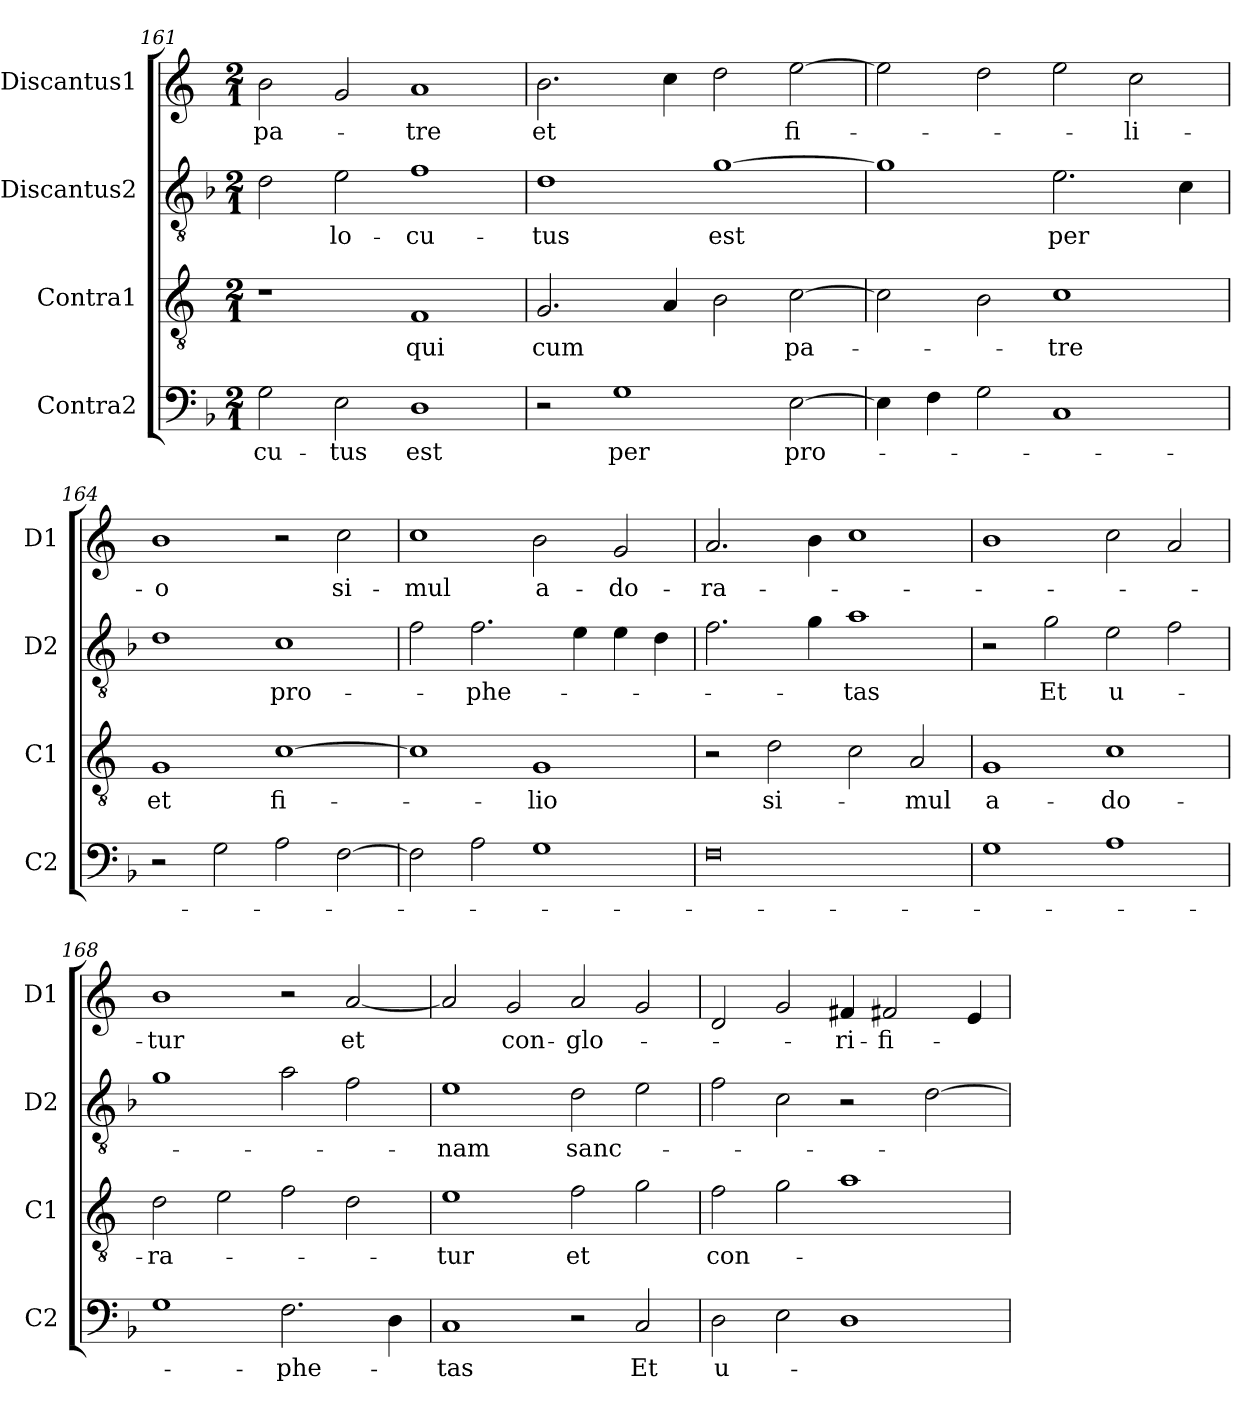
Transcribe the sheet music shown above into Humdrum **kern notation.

**kern	**text	**kern	**text	**kern	**text	**kern	**text
*part4	*part4	*part3	*part3	*part2	*part2	*part1	*part1
*staff4	*staff4	*staff3	*staff3	*staff2	*staff2	*staff1	*staff1
*I"Contra2	*	*I"Contra1	*	*I"Discantus2	*	*I"Discantus1	*
*I'C2	*	*I'C1	*	*I'D2	*	*I'D1	*
*clefF4	*	*clefGv2	*	*clefGv2	*	*clefG2	*
*k[b-]	*	*k[]	*	*k[b-]	*	*k[]	*
*M2/1	*	*M2/1	*	*M2/1	*	*M2/1	*
=161	=161	=161	=161	=161	=161	=161	=161
2G\	-cu-	1r	.	2d\	.	2b\	pa-
2E\	-tus	.	.	2e\	lo-	2g/	.
1D	est	1F	qui	1f	-cu-	1a	-tre
=162	=162	=162	=162	=162	=162	=162	=162
2r	.	2.G/	cum	1d	-tus	2.b\	et
1G	per	.	.	.	.	.	.
.	.	4A/	.	.	.	4cc\	.
.	.	2B\	.	[1g	est	2dd\	.
[2E\	pro-	[2c\	pa-	.	.	[2ee\	fi-
=163	=163	=163	=163	=163	=163	=163	=163
4E\]	.	2c\]	.	1g]	.	2ee\]	.
4F\	.	.	.	.	.	.	.
2G\	.	2B\	.	.	.	2dd\	.
1C	.	1c	-tre	2.e\	per	2ee\	.
.	.	.	.	.	.	2cc\	-li-
.	.	.	.	4c\	.	.	.
=164	=164	=164	=164	=164	=164	=164	=164
2r	.	1G	et	1d	.	1b	-o
2G\	.	.	.	.	.	.	.
2A\	.	[1c	fi-	1c	pro-	2r	.
[2F\	.	.	.	.	.	2cc\	si-
=165	=165	=165	=165	=165	=165	=165	=165
2F\]	.	1c]	.	2f\	.	1cc	-mul
2A\	.	.	.	2.f\	-phe-	.	.
1G	.	1G	-lio	.	.	2b\	a-
.	.	.	.	4e\	.	.	.
.	.	.	.	4e\	.	2g/	-do-
.	.	.	.	4d\	.	.	.
=166	=166	=166	=166	=166	=166	=166	=166
0F	.	2r	.	2.f\	.	2.a/	-ra-
.	.	2d\	si-	.	.	.	.
.	.	.	.	4g\	.	4b\	.
.	.	2c\	.	1a	-tas	1cc	.
.	.	2A/	-mul	.	.	.	.
=167	=167	=167	=167	=167	=167	=167	=167
1G	.	1G	a-	2r	.	1b	.
.	.	.	.	2g\	Et	.	.
1A	.	1c	-do-	2e\	u-	2cc\	.
.	.	.	.	2f\	.	2a/	.
=168	=168	=168	=168	=168	=168	=168	=168
1G	.	2d\	-ra-	1g	.	1b	-tur
.	.	2e\	.	.	.	.	.
2.F\	-phe-	2f\	.	2a\	.	2r	.
.	.	2d\	.	2f\	.	[2a/	et
4D\	.	.	.	.	.	.	.
=169	=169	=169	=169	=169	=169	=169	=169
1C	-tas	1e	-tur	1e	-nam	2a/]	.
.	.	.	.	.	.	2g/	con-
2r	.	2f\	et	2d\	sanc-	2a/	-glo-
2C/	Et	2g\	.	2e\	.	2g/	.
=170	=170	=170	=170	=170	=170	=170	=170
2D\	u-	2f\	con-	2f\	.	2d/	.
2E\	.	2g\	.	2c\	.	2g/	.
1D	.	1a	.	2r	.	4f#X/	-ri-
.	.	.	.	.	.	2f#X/	-fi-
.	.	.	.	[2d\	.	.	.
.	.	.	.	.	.	4e/	.
=	=	=	=	=	=	=	=
*-	*-	*-	*-	*-	*-	*-	*-
